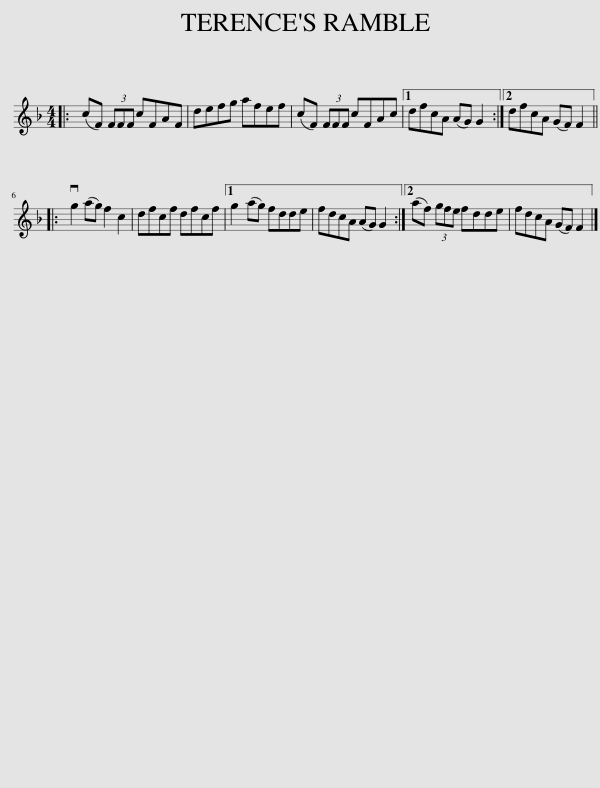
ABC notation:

X:1
L:1/8
M:4/4
I:linebreak $
K:F
V:1 treble
V:1
|: (cF) (3FFF cFAF | defg afef | (cF) (3FFF cFAc |1 dfcA (AG) G2 :|2 dfcA (GF) F2 |:$ %5
 vg2 (ag) f2 c2 | dfcf dfcf |1 g2 (ag) fdde | fdcA (AG) G2 :|2 (af) (3gfe fdde | %10
 fdcA (GF) F2 |] %11
